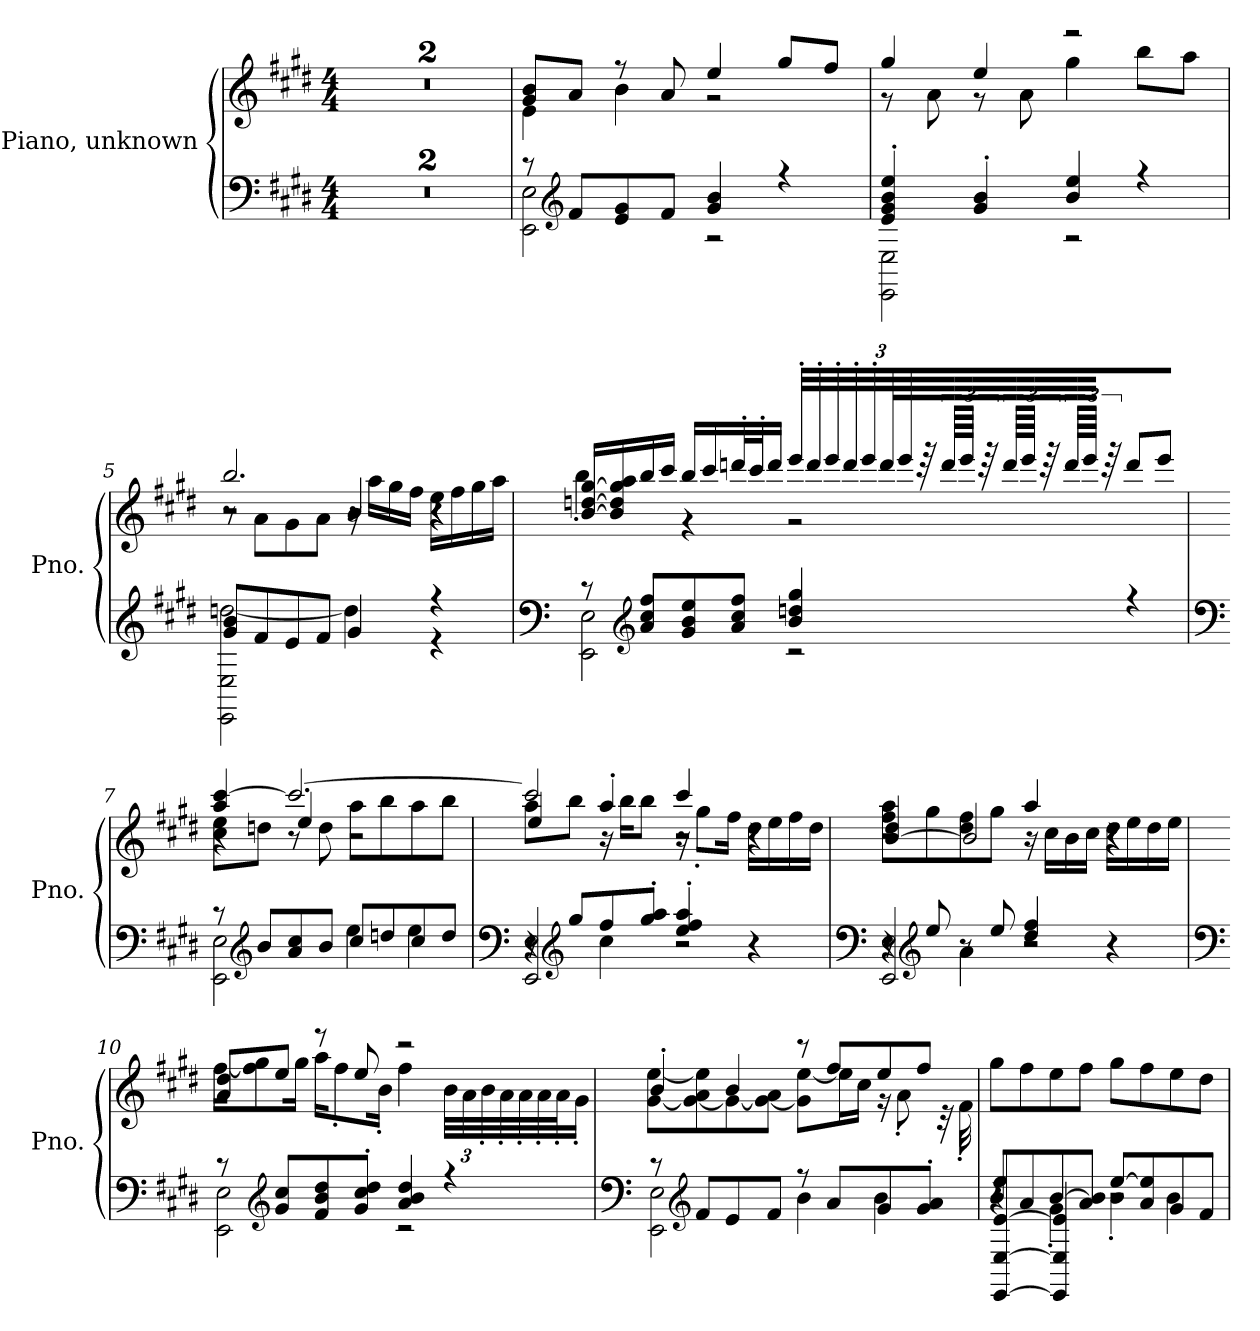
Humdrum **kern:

**kern	**kern
*part1	*part1
*staff2	*staff1
*I"Piano, unknown	*
*I'Pno.	*
*clefF4	*clefG2
*k[f#c#g#d#]	*k[f#c#g#d#]
*M4/4	*M4/4
*MM120	*MM120
=1	=1
1r	1r
=2	=2
1r	1r
=3	=3
*^	*^
8r	2EE\ 2E\	8g#/ 8b/L	4e\
*clefG2	*	*	*
8f#/L	.	8a/J	.
8e/ 8g#/	.	8r	4b\
8f#/J	.	8a/	.
4g#/ 4b/	2r	4ee/	2r
4r	.	8gg#/L	.
.	.	8ff#/J	.
=4	=4	=4	=4
4e/' 4g#/' 4b/' 4ee/'	2EE\ 2E\	4gg#/	8r
.	.	.	8a\
4g#/' 4b/'	.	4ee/	8r
.	.	.	8a\
4b/ 4ee/	2r	2r	4gg#\
4r	.	.	8bb\L
.	.	.	8aa\J
=5	=5	=5	=5
*	*	*	*^
8g#/ 8b/L	2EE\ 2E\ [2ddn\	2.bb/	8r	2r
8f#/	.	.	8a\L	.
8e/	.	.	8g#\	.
8f#/J	.	.	8a\J	.
4g#/	4dd\]	.	16r	4b/
.	.	.	16aa\LL	.
.	.	.	16gg#\	.
.	.	.	16ff#\JJ	.
4r	4r	4r	16ee\LL	4r
.	.	.	16ff#\	.
.	.	.	16gg#\	.
.	.	.	16aa\JJ	.
*	*	*v	*v	*v
!!LO:LB:g=z
=6	=6	=6
*clefF4	*	*
*	*	*^
8r	2EE\ 2E\	[16b/ [16ddn/ [16gg#/LL	4bb'\
.	.	16b/] 16dd/] 16gg#/] 16aa/	.
*clefG2	*	*	*
8a/ 8cc#/ 8ff#/L	.	16bb/	.
.	.	16ccc#/JJ	.
8g#/ 8b/ 8ee/	.	16bb/LL	4r
.	.	16ccc#/	.
8a/ 8cc#/ 8ff#/J	.	32dddn'/L	.
.	.	32ccc#'/J	.
.	.	16ddd/JJ	.
4b/ 4ddn/ 4gg#/	2r	32eee'/LLL	2r
.	.	32ddd'/	.
*	*	*Xbrackettup	*
.	.	48eee'/	.
.	.	48ddd'/	.
.	.	48eee'/	.
*	*	*brackettup	*
.	.	96ddd/L	.
.	.	96eee/JJJJ	.
.	.	96r	.
.	.	96ddd/LLLL	.
.	.	96eee/JJJJ	.
.	.	96r	.
.	.	96ddd/LLLL	.
.	.	96eee/JJJJ	.
.	.	96r	.
.	.	96ddd/LLLL	.
.	.	96eee/JJJJ	.
.	.	96r	.
4r	.	8ddd/L	.
.	.	8eee/J	.
*	*	*v	*v
!!LO:LB:g=z
=7	=7	=7
*clefF4	*	*
*	*	*^
*	*	*	*^
8r	2EE\ 2E\	4aa/ [4ccc#/	8cc#\ 8ee\L	4r
*clefG2	*	*	*	*
8b/L	.	.	8ddn\J	.
8a/ 8cc#/	.	2.ccc#/_	8r	4ee/
8b/J	.	.	8dd\	.
8cc#/L	4ee\	.	8aa\L	2r
8ddn/	.	.	8bb\	.
8cc#/	4ee\	.	8aa\	.
8dd/J	.	.	8bb\J	.
*v	*v	*	*	*
=8	=8	=8	=8
*clefF4	*	*	*
*^	*	*	*
*	*^	*	*	*
8r	4r	2EE/ 2E/	2ccc#/]	8aa\L	4ee/
*clefG2	*	*	*	*	*
8gg#/L	.	.	.	8bb\J	.
8ff#/	4cc#\	.	.	16r	4aa'/
.	.	.	.	16bb\KL	.
8gg#/' 8aa/'J	.	.	.	8bb\J	.
4ee/' 4ff#/' 4aa/'	2r	2r	4ccc#/	16r	2r
.	.	.	.	8gg#'\L	.
.	.	.	.	16ff#\Jk	.
4r	.	.	4r	16dd#\LL	.
.	.	.	.	16ee\	.
.	.	.	.	16ff#\	.
.	.	.	.	16dd#\JJ	.
!!LO:LB:g=z	!!	!!
=9	=9	=9	=9	=9	=9
*clefF4	*	*	*	*	*
8r	4r	2EE/ 2E/	2r	8ff#\ 8aa\L	[4b/ 4dd#/
*clefG2	*	*	*	*	*
8ee/	.	.	.	8gg#\	.
8r	4a\	.	.	8dd#\ 8ff#\	2b/]
8ee/	.	.	.	8gg#\J	.
4dd#/ 4ff#/	2r	2r	4aa/	16r	.
.	.	.	.	16cc#\LL	.
.	.	.	.	16b\	.
.	.	.	.	16cc#\JJ	.
4r	.	.	4r	16dd#\LL	4r
.	.	.	.	16ee\	.
.	.	.	.	16dd#\	.
.	.	.	.	16ee\JJ	.
*v	*v	*v	*	*	*
*	*v	*v	*v
=10	=10
*clefF4	*
*^	*^
8r	2EE\ 2E\	8a/ 8dd#/L	[16ff#\KL
.	.	.	8ff#\] 8gg#\
*clefG2	*	*	*
8g#/ 8cc#/L	.	8ee/J	.
.	.	.	16gg#\Jk
8f#/ 8b/ 8dd#/	.	8r	16aa\KL
.	.	.	8ff#'\
8g#/' 8cc#/' 8dd#/'J	.	8ee/	.
.	.	.	16b'\Jk
4a/ 4b/ 4dd#/	2r	2r	4ff#\
*	*	*	*Xbrackettup
4r	.	.	48b\LLL
.	.	.	48a\
.	.	.	48b'\
.	.	.	32a'\
.	.	.	32a'\
.	.	.	32a'\
.	.	.	32a'\J
.	.	.	16g#'\JJ
!!LO:LB:g=z	!!
=11	=11	=11	=11
*clefF4	*	*	*
8r	2EE\ 2E\	4b'/	[8g#\ [8ee\L
*clefG2	*	*	*
8f#/L	.	.	8g#\_ 8a\ 8ee\]
8e/	.	4b/	8g#\_
8f#/J	.	.	8g#\_ 8a\J
8r	4b\	8r	8g#\] [8ee\L
8a/L	.	8ff#/L	16ee\L]
.	.	.	16cc#\JJ
8g#/	4b\	8ee/	16r
.	.	.	8a'\
8g#/' 8a/'J	.	8ff#/J	.
.	.	.	32r
.	.	.	32f#'\
*	*	*v	*v
=12	=12	=12
*	*^	*
8b/L	4r	[4EE/ [4E/ [4e/ 4ee/	8gg#\L
8a/	.	.	8ff#\
[8b/	4g#'\	4EE/] 4E/] 4e/]	8ee\
8a/ 8b/]J	.	.	8ff#\J
[8ee/L	4b'\	2r	8gg#\L
8a/ 8ee/]	.	.	8ff#\
8g#/	4b\	.	8ee\
8f#/J	.	.	8dd#\J
*v	*v	*v	*
=	=
*-	*-
